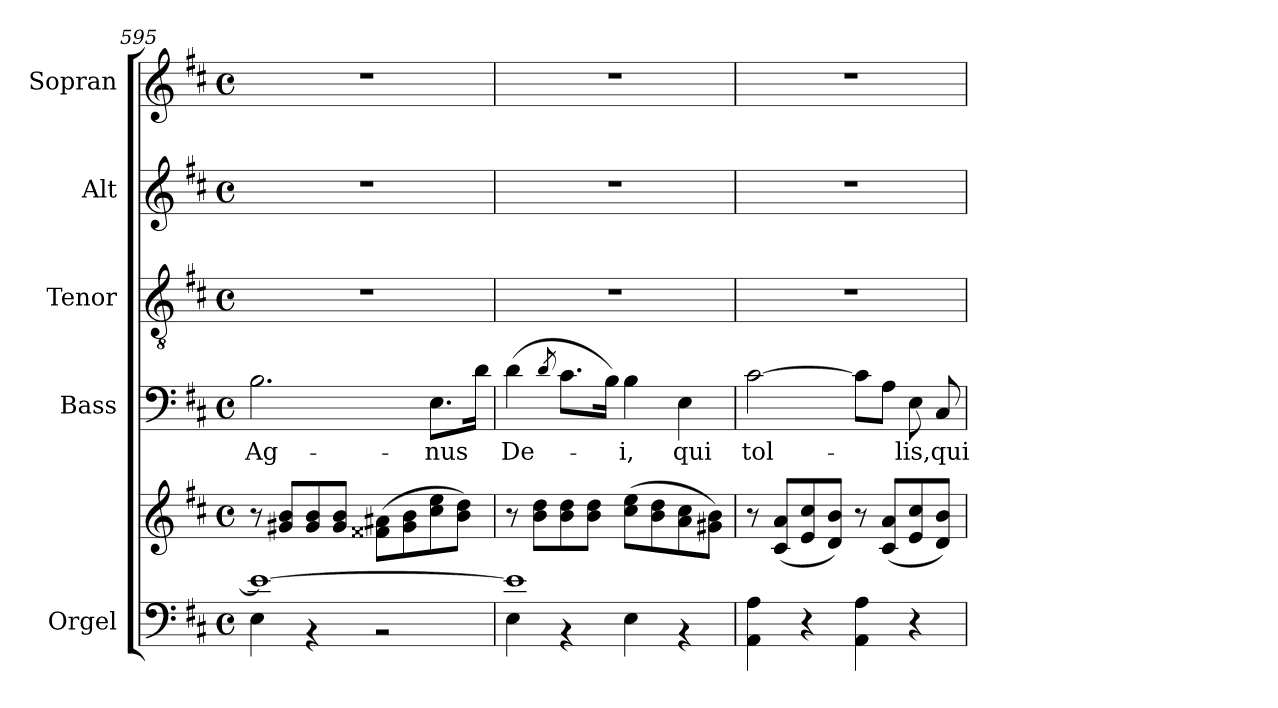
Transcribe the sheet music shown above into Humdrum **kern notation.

**kern	**kern	**kern	**text	**kern	**kern	**kern
*part5	*part5	*part4	*part4	*part3	*part2	*part1
*staff6	*staff5	*staff4	*staff4	*staff3	*staff2	*staff1
*I"Orgel	*	*I"Bass	*	*I"Tenor	*I"Alt	*I"Sopran
*I'Org.	*	*I'B	*	*I'T	*I'A	*I'S
!!LO:PB:g=z
*clefF4	*clefG2	*clefF4	*	*clefGv2	*clefG2	*clefG2
*k[f#c#]	*k[f#c#]	*k[f#c#]	*	*k[f#c#]	*k[f#c#]	*k[f#c#]
*D:	*D:	*D:	*	*D:	*D:	*D:
*M4/4	*M4/4	*M4/4	*	*M4/4	*M4/4	*M4/4
*met(c)	*met(c)	*met(c)	*	*met(c)	*met(c)	*met(c)
=595	=595	=595	=595	=595	=595	=595
*^	*	*	*	*	*	*
!	!	!	!	!LO:LY:b	!	!	!
1e_	4E\	8r	2.B\	Ag-	1r	1r	1r
.	.	8g#X/ 8b/L	.	.	.	.	.
.	4r	8g#/ 8b/	.	.	.	.	.
.	.	8g#/ 8b/J	.	.	.	.	.
.	2r	(>8f##X\ 8a#X\L	.	.	.	.	.
.	.	8g#\ 8b\	.	.	.	.	.
!	!	!	!	!LO:LY:b	!	!	!
.	.	8cc#\ 8ee\	8.E\L	-nus	.	.	.
.	.	8b\ 8dd\J)	.	.	.	.	.
.	.	.	16d\Jk	.	.	.	.
=596	=596	=596	=596	=596	=596	=596	=596
!	!	!	!	!LO:LY:b	!	!	!
1e]	4E\	8r	(>4d\	De-	1r	1r	1r
.	.	8b\ 8dd\L	.	.	.	.	.
.	.	.	8qd/	.	.	.	.
.	4r	8b\ 8dd\	8.c#\L	.	.	.	.
.	.	8b\ 8dd\J	.	.	.	.	.
.	.	.	16B\Jk)	.	.	.	.
!	!	!	!	!LO:LY:b	!	!	!
.	4E\	(>8cc#\ 8ee\L	4B\	-i,	.	.	.
.	.	8b\ 8dd\	.	.	.	.	.
!	!	!	!	!LO:LY:b	!	!	!
.	4r	8a\ 8cc#\	4E\	qui	.	.	.
.	.	8g#X\ 8b\J)	.	.	.	.	.
*v	*v	*	*	*	*	*	*
=597	=597	=597	=597	=597	=597	=597
!	!	!	!LO:LY:b	!	!	!
4AA\ 4A\	8r	[2c#\	tol-	1r	1r	1r
.	(<8c#/ 8a/L	.	.	.	.	.
4r	8e/ 8cc#/	.	.	.	.	.
.	8d/ 8b/J)	.	.	.	.	.
4AA\ 4A\	8r	8c#\L]	.	.	.	.
.	(<8c#/ 8a/L	8A\J	.	.	.	.
!	!	!	!LO:LY:b	!	!	!
4r	8e/ 8cc#/	8E\	-lis,	.	.	.
!	!	!	!LO:LY:b	!	!	!
.	8d/ 8b/J)	8C#/	qui	.	.	.
=	=	=	=	=	=	=
*-	*-	*-	*-	*-	*-	*-
